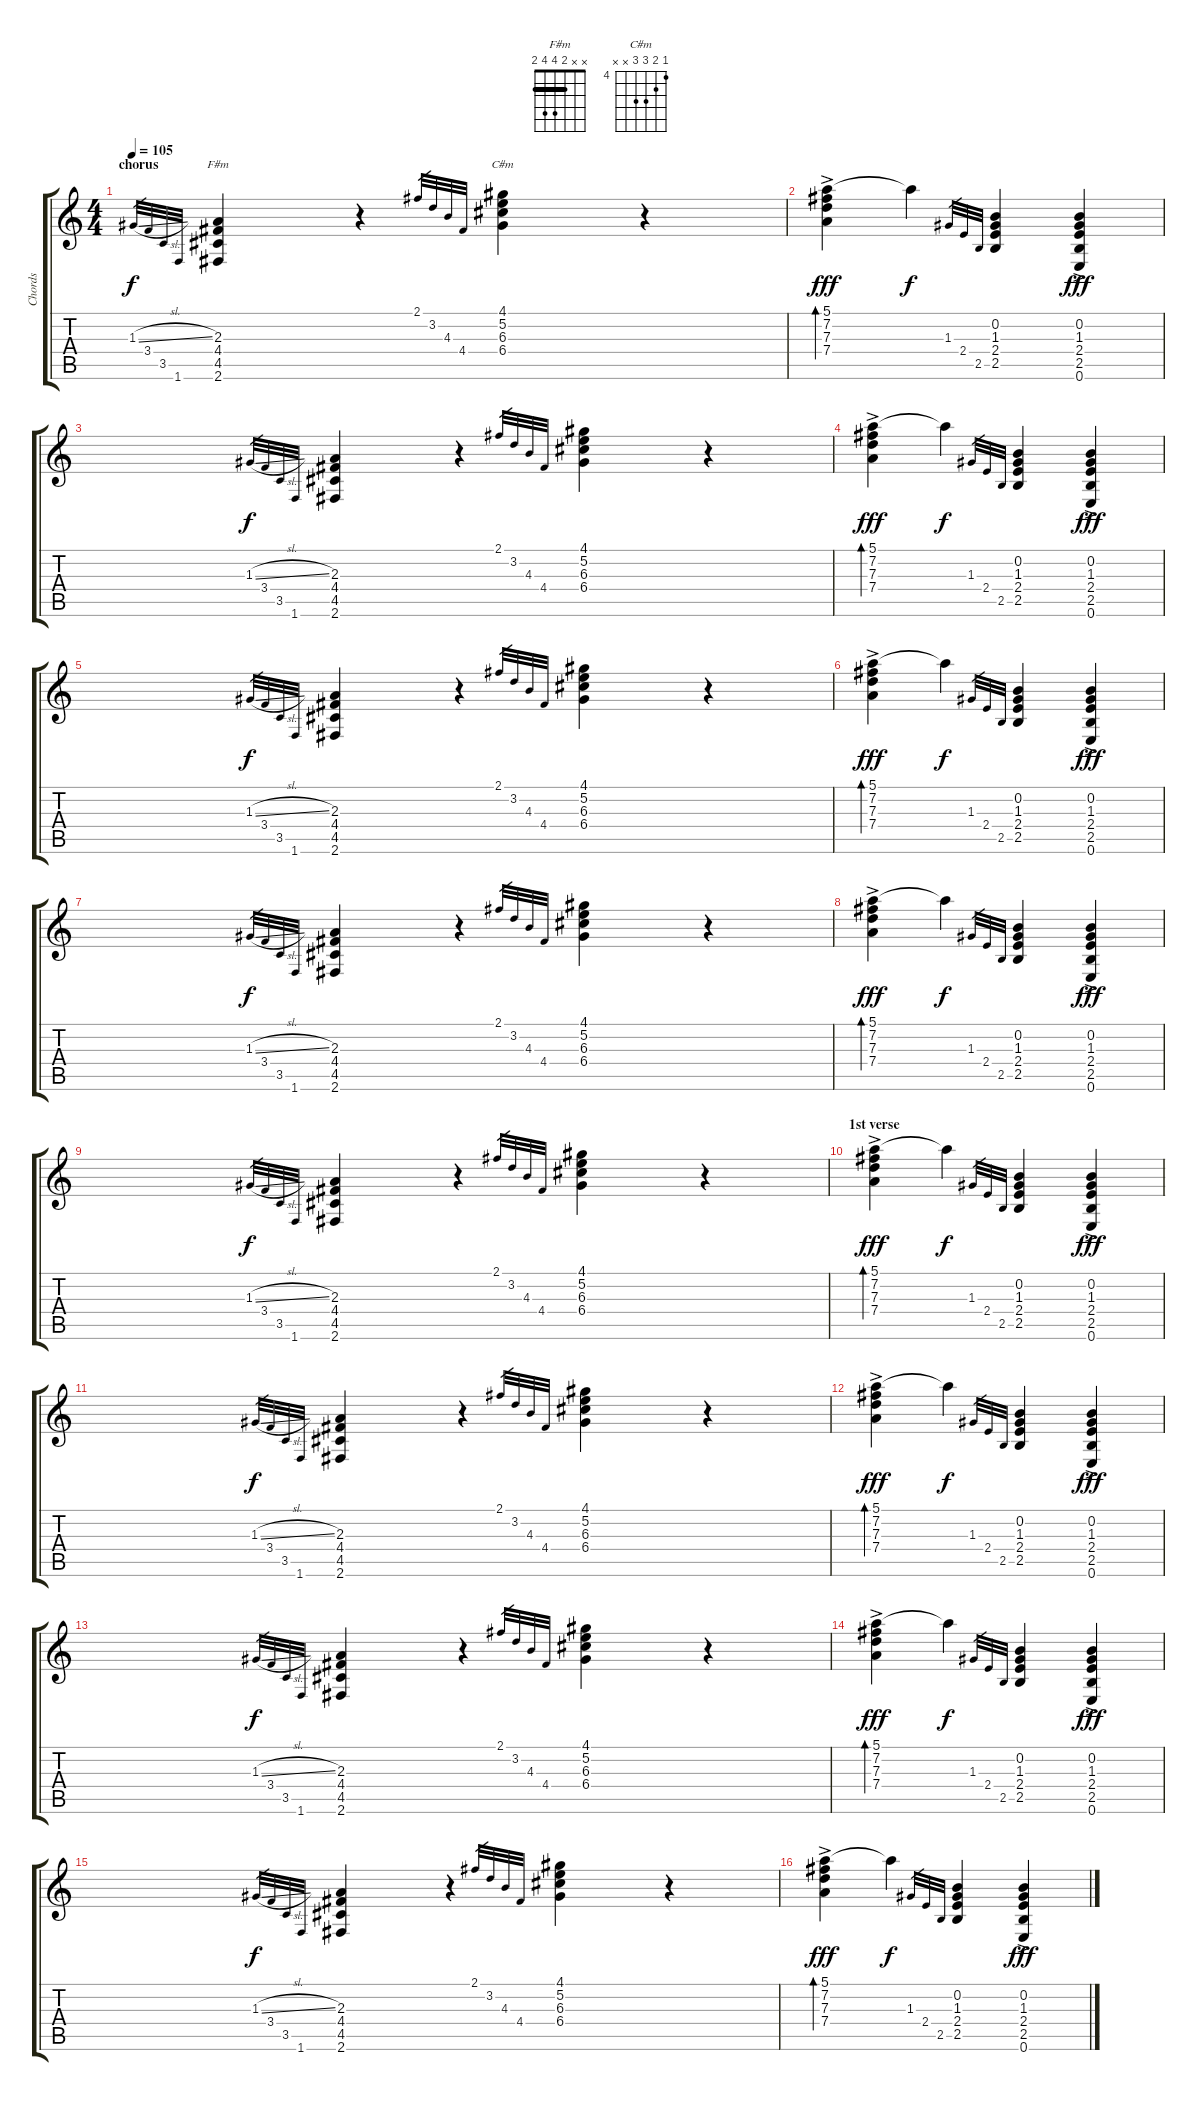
\track ("Chords" "Chords") {instrument acousticguitarnylon}
\staff {score tabs}
\tuning (E4 B3 G3 D3 A2 E2) {hide}
\chord ("F#m" x x 2 4 4 2) {barre 2}
\chord ("C#m" 4 5 6 6 x x) {firstfret 4}
\ts (4 4)
\section ("" "chorus")
\tempo 105
\clef g2
\ks c
1.3{sl}.32{gr dy f} 3.4.32{gr} 3.5.32{gr} 1.6.32{gr} (2.3 4.4 4.5 2.6).4{ch "F#m"} r.4 2.1.32{gr} 3.2.32{gr} 4.3.32{gr} 4.4.32{gr} (4.1 5.2 6.3 6.4).4{ch "C#m"} r.4 |
(5.1 7.2{ac} 7.3{ac} 7.4).4{bd 30 dy fff} 5.1{t}.4{dy f} 1.3.32{gr} 2.4.32{gr} 2.5.32{gr} (0.2 1.3 2.4 2.5).4 (0.2 1.3 2.4{ac} 2.5{ac} 0.6).4{dy fff} |
1.3{sl}.32{gr dy f} 3.4.32{gr} 3.5.32{gr} 1.6.32{gr} (2.3 4.4 4.5 2.6).4 r.4 2.1.32{gr} 3.2.32{gr} 4.3.32{gr} 4.4.32{gr} (4.1 5.2 6.3 6.4).4 r.4 |
(5.1 7.2{ac} 7.3{ac} 7.4).4{bd 30 dy fff} 5.1{t}.4{dy f} 1.3.32{gr} 2.4.32{gr} 2.5.32{gr} (0.2 1.3 2.4 2.5).4 (0.2 1.3 2.4{ac} 2.5{ac} 0.6).4{dy fff} |
1.3{sl}.32{gr dy f} 3.4.32{gr} 3.5.32{gr} 1.6.32{gr} (2.3 4.4 4.5 2.6).4 r.4 2.1.32{gr} 3.2.32{gr} 4.3.32{gr} 4.4.32{gr} (4.1 5.2 6.3 6.4).4 r.4 |
(5.1 7.2{ac} 7.3{ac} 7.4).4{bd 30 dy fff} 5.1{t}.4{dy f} 1.3.32{gr} 2.4.32{gr} 2.5.32{gr} (0.2 1.3 2.4 2.5).4 (0.2 1.3 2.4{ac} 2.5{ac} 0.6).4{dy fff} |
1.3{sl}.32{gr dy f} 3.4.32{gr} 3.5.32{gr} 1.6.32{gr} (2.3 4.4 4.5 2.6).4 r.4 2.1.32{gr} 3.2.32{gr} 4.3.32{gr} 4.4.32{gr} (4.1 5.2 6.3 6.4).4 r.4 |
(5.1 7.2{ac} 7.3{ac} 7.4).4{bd 30 dy fff} 5.1{t}.4{dy f} 1.3.32{gr} 2.4.32{gr} 2.5.32{gr} (0.2 1.3 2.4 2.5).4 (0.2 1.3 2.4{ac} 2.5{ac} 0.6).4{dy fff} |
1.3{sl}.32{gr dy f} 3.4.32{gr} 3.5.32{gr} 1.6.32{gr} (2.3 4.4 4.5 2.6).4 r.4 2.1.32{gr} 3.2.32{gr} 4.3.32{gr} 4.4.32{gr} (4.1 5.2 6.3 6.4).4 r.4 |
\section ("" "1st verse")
(5.1 7.2{ac} 7.3{ac} 7.4).4{bd 30 dy fff} 5.1{t}.4{dy f} 1.3.32{gr} 2.4.32{gr} 2.5.32{gr} (0.2 1.3 2.4 2.5).4 (0.2 1.3 2.4{ac} 2.5{ac} 0.6).4{dy fff} |
1.3{sl}.32{gr dy f} 3.4.32{gr} 3.5.32{gr} 1.6.32{gr} (2.3 4.4 4.5 2.6).4 r.4 2.1.32{gr} 3.2.32{gr} 4.3.32{gr} 4.4.32{gr} (4.1 5.2 6.3 6.4).4 r.4 |
(5.1 7.2{ac} 7.3{ac} 7.4).4{bd 30 dy fff} 5.1{t}.4{dy f} 1.3.32{gr} 2.4.32{gr} 2.5.32{gr} (0.2 1.3 2.4 2.5).4 (0.2 1.3 2.4{ac} 2.5{ac} 0.6).4{dy fff} |
1.3{sl}.32{gr dy f} 3.4.32{gr} 3.5.32{gr} 1.6.32{gr} (2.3 4.4 4.5 2.6).4 r.4 2.1.32{gr} 3.2.32{gr} 4.3.32{gr} 4.4.32{gr} (4.1 5.2 6.3 6.4).4 r.4 |
(5.1 7.2{ac} 7.3{ac} 7.4).4{bd 30 dy fff} 5.1{t}.4{dy f} 1.3.32{gr} 2.4.32{gr} 2.5.32{gr} (0.2 1.3 2.4 2.5).4 (0.2 1.3 2.4{ac} 2.5{ac} 0.6).4{dy fff} |
1.3{sl}.32{gr dy f} 3.4.32{gr} 3.5.32{gr} 1.6.32{gr} (2.3 4.4 4.5 2.6).4 r.4 2.1.32{gr} 3.2.32{gr} 4.3.32{gr} 4.4.32{gr} (4.1 5.2 6.3 6.4).4 r.4 |
(5.1 7.2{ac} 7.3{ac} 7.4).4{bd 30 dy fff} 5.1{t}.4{dy f} 1.3.32{gr} 2.4.32{gr} 2.5.32{gr} (0.2 1.3 2.4 2.5).4 (0.2 1.3 2.4{ac} 2.5{ac} 0.6).4{dy fff}
